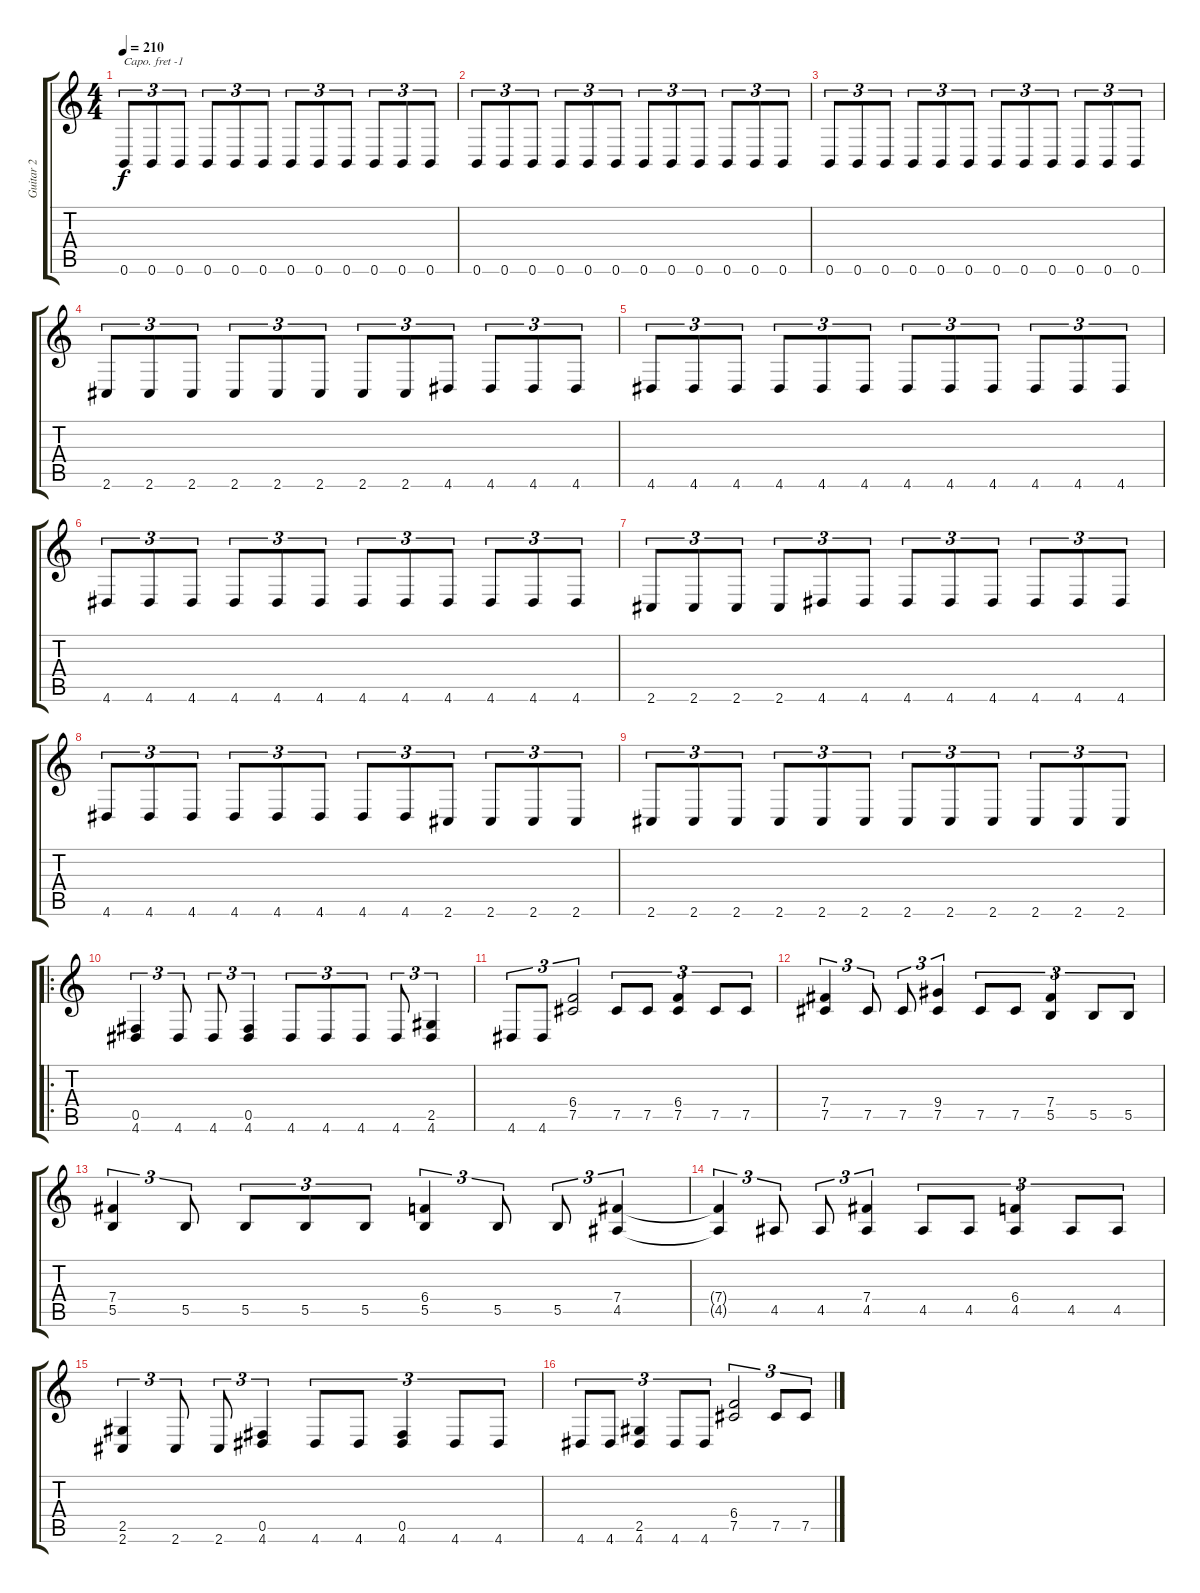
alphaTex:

\track ("Guitar 2" "Guitar 2") {instrument distortionguitar}
\staff {score tabs}
\capo -1
\tuning (D4 A3 F3 C3 G2 C2) {hide}
\ts (4 4)
\tempo 210
\clef g2
\ks c
0.6.8{tu (3 2) dy f} 0.6.8{tu (3 2)} 0.6.8{tu (3 2)} 0.6.8{tu (3 2)} 0.6.8{tu (3 2)} 0.6.8{tu (3 2)} 0.6.8{tu (3 2)} 0.6.8{tu (3 2)} 0.6.8{tu (3 2)} 0.6.8{tu (3 2)} 0.6.8{tu (3 2)} 0.6.8{tu (3 2)} |
0.6.8{tu (3 2)} 0.6.8{tu (3 2)} 0.6.8{tu (3 2)} 0.6.8{tu (3 2)} 0.6.8{tu (3 2)} 0.6.8{tu (3 2)} 0.6.8{tu (3 2)} 0.6.8{tu (3 2)} 0.6.8{tu (3 2)} 0.6.8{tu (3 2)} 0.6.8{tu (3 2)} 0.6.8{tu (3 2)} |
0.6.8{tu (3 2)} 0.6.8{tu (3 2)} 0.6.8{tu (3 2)} 0.6.8{tu (3 2)} 0.6.8{tu (3 2)} 0.6.8{tu (3 2)} 0.6.8{tu (3 2)} 0.6.8{tu (3 2)} 0.6.8{tu (3 2)} 0.6.8{tu (3 2)} 0.6.8{tu (3 2)} 0.6.8{tu (3 2)} |
2.6.8{tu (3 2)} 2.6.8{tu (3 2)} 2.6.8{tu (3 2)} 2.6.8{tu (3 2)} 2.6.8{tu (3 2)} 2.6.8{tu (3 2)} 2.6.8{tu (3 2)} 2.6.8{tu (3 2)} 4.6.8{tu (3 2)} 4.6.8{tu (3 2)} 4.6.8{tu (3 2)} 4.6.8{tu (3 2)} |
4.6.8{tu (3 2)} 4.6.8{tu (3 2)} 4.6.8{tu (3 2)} 4.6.8{tu (3 2)} 4.6.8{tu (3 2)} 4.6.8{tu (3 2)} 4.6.8{tu (3 2)} 4.6.8{tu (3 2)} 4.6.8{tu (3 2)} 4.6.8{tu (3 2)} 4.6.8{tu (3 2)} 4.6.8{tu (3 2)} |
4.6.8{tu (3 2)} 4.6.8{tu (3 2)} 4.6.8{tu (3 2)} 4.6.8{tu (3 2)} 4.6.8{tu (3 2)} 4.6.8{tu (3 2)} 4.6.8{tu (3 2)} 4.6.8{tu (3 2)} 4.6.8{tu (3 2)} 4.6.8{tu (3 2)} 4.6.8{tu (3 2)} 4.6.8{tu (3 2)} |
2.6.8{tu (3 2)} 2.6.8{tu (3 2)} 2.6.8{tu (3 2)} 2.6.8{tu (3 2)} 4.6.8{tu (3 2)} 4.6.8{tu (3 2)} 4.6.8{tu (3 2)} 4.6.8{tu (3 2)} 4.6.8{tu (3 2)} 4.6.8{tu (3 2)} 4.6.8{tu (3 2)} 4.6.8{tu (3 2)} |
4.6.8{tu (3 2)} 4.6.8{tu (3 2)} 4.6.8{tu (3 2)} 4.6.8{tu (3 2)} 4.6.8{tu (3 2)} 4.6.8{tu (3 2)} 4.6.8{tu (3 2)} 4.6.8{tu (3 2)} 2.6.8{tu (3 2)} 2.6.8{tu (3 2)} 2.6.8{tu (3 2)} 2.6.8{tu (3 2)} |
2.6.8{tu (3 2)} 2.6.8{tu (3 2)} 2.6.8{tu (3 2)} 2.6.8{tu (3 2)} 2.6.8{tu (3 2)} 2.6.8{tu (3 2)} 2.6.8{tu (3 2)} 2.6.8{tu (3 2)} 2.6.8{tu (3 2)} 2.6.8{tu (3 2)} 2.6.8{tu (3 2)} 2.6.8{tu (3 2)} |
\ro
(0.5 4.6).4{tu (3 2)} 4.6.8{tu (3 2)} 4.6.8{tu (3 2)} (0.5 4.6).4{tu (3 2)} 4.6.8{tu (3 2)} 4.6.8{tu (3 2)} 4.6.8{tu (3 2)} 4.6.8{tu (3 2)} (2.5 4.6).4{tu (3 2)} |
4.6.8{tu (3 2)} 4.6.8{tu (3 2)} (6.4 7.5).2{tu (3 2)} 7.5.8{tu (3 2)} 7.5.8{tu (3 2)} (6.4 7.5).4{tu (3 2)} 7.5.8{tu (3 2)} 7.5.8{tu (3 2)} |
(7.4 7.5).4{tu (3 2)} 7.5.8{tu (3 2)} 7.5.8{tu (3 2)} (9.4 7.5).4{tu (3 2)} 7.5.8{tu (3 2)} 7.5.8{tu (3 2)} (7.4 5.5).4{tu (3 2)} 5.5.8{tu (3 2)} 5.5.8{tu (3 2)} |
(7.4 5.5).4{tu (3 2)} 5.5.8{tu (3 2)} 5.5.8{tu (3 2)} 5.5.8{tu (3 2)} 5.5.8{tu (3 2)} (6.4 5.5).4{tu (3 2)} 5.5.8{tu (3 2)} 5.5.8{tu (3 2)} (7.4 4.5).4{tu (3 2)} |
(7.4{t} 4.5{t}).4{tu (3 2)} 4.5.8{tu (3 2)} 4.5.8{tu (3 2)} (7.4 4.5).4{tu (3 2)} 4.5.8{tu (3 2)} 4.5.8{tu (3 2)} (6.4 4.5).4{tu (3 2)} 4.5.8{tu (3 2)} 4.5.8{tu (3 2)} |
(2.5 2.6).4{tu (3 2)} 2.6.8{tu (3 2)} 2.6.8{tu (3 2)} (0.5 4.6).4{tu (3 2)} 4.6.8{tu (3 2)} 4.6.8{tu (3 2)} (0.5 4.6).4{tu (3 2)} 4.6.8{tu (3 2)} 4.6.8{tu (3 2)} |
4.6.8{tu (3 2)} 4.6.8{tu (3 2)} (2.5 4.6).4{tu (3 2)} 4.6.8{tu (3 2)} 4.6.8{tu (3 2)} (6.4 7.5).2{tu (3 2)} 7.5.8{tu (3 2)} 7.5.8{tu (3 2)}
